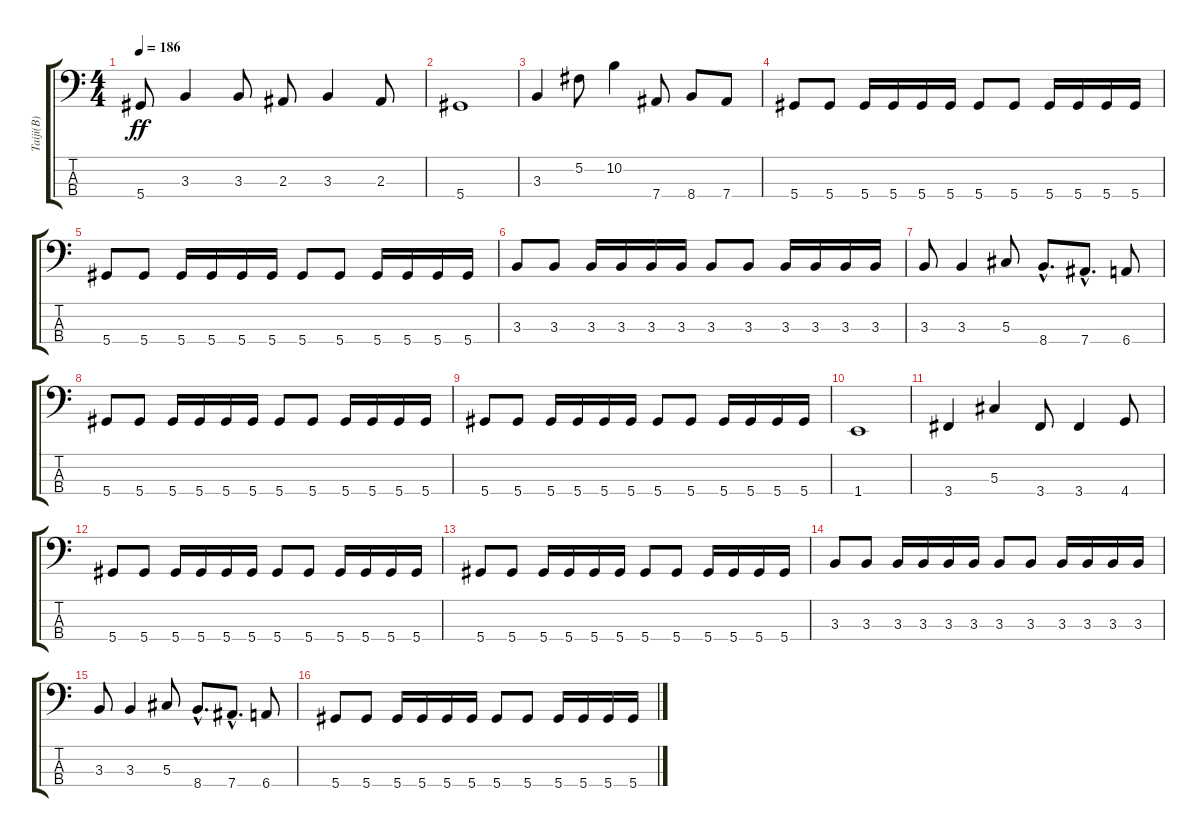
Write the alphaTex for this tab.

\track ("Taiji(B)" "Taiji(B)") {instrument electricbasspick}
\staff {score tabs}
\tuning (Gb2 Db2 Ab1 Eb1) {hide}
\ts (4 4)
\tempo 186
\clef f4
\ks c
5.4.8{dy ff} 3.3.4 3.3.8 2.3.8 3.3.4 2.3.8 |
5.4.1 |
3.3.4 5.2.8 10.2.4 7.4.8 8.4.8 7.4.8 |
5.4.8 5.4.8 5.4.16 5.4.16 5.4.16 5.4.16 5.4.8 5.4.8 5.4.16 5.4.16 5.4.16 5.4.16 |
5.4.8 5.4.8 5.4.16 5.4.16 5.4.16 5.4.16 5.4.8 5.4.8 5.4.16 5.4.16 5.4.16 5.4.16 |
3.3.8 3.3.8 3.3.16 3.3.16 3.3.16 3.3.16 3.3.8 3.3.8 3.3.16 3.3.16 3.3.16 3.3.16 |
3.3.8 3.3.4 5.3.8 8.4{hac}.8{d} 7.4{hac}.8{d} 6.4.8 |
5.4.8 5.4.8 5.4.16 5.4.16 5.4.16 5.4.16 5.4.8 5.4.8 5.4.16 5.4.16 5.4.16 5.4.16 |
5.4.8 5.4.8 5.4.16 5.4.16 5.4.16 5.4.16 5.4.8 5.4.8 5.4.16 5.4.16 5.4.16 5.4.16 |
1.4.1 |
3.4.4 5.3.4 3.4.8 3.4.4 4.4.8 |
5.4.8 5.4.8 5.4.16 5.4.16 5.4.16 5.4.16 5.4.8 5.4.8 5.4.16 5.4.16 5.4.16 5.4.16 |
5.4.8 5.4.8 5.4.16 5.4.16 5.4.16 5.4.16 5.4.8 5.4.8 5.4.16 5.4.16 5.4.16 5.4.16 |
3.3.8 3.3.8 3.3.16 3.3.16 3.3.16 3.3.16 3.3.8 3.3.8 3.3.16 3.3.16 3.3.16 3.3.16 |
3.3.8 3.3.4 5.3.8 8.4{hac}.8{d} 7.4{hac}.8{d} 6.4.8 |
5.4.8 5.4.8 5.4.16 5.4.16 5.4.16 5.4.16 5.4.8 5.4.8 5.4.16 5.4.16 5.4.16 5.4.16
